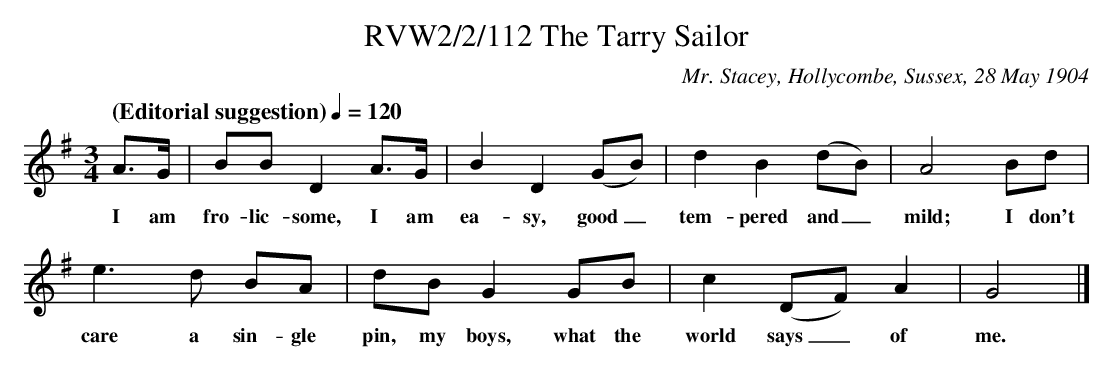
X:1
T:RVW2/2/112 The Tarry Sailor
C:Mr. Stacey, Hollycombe, Sussex, 28 May 1904
L:1/8
Q: "(Editorial suggestion)" 1/4=120
M:3/4
K:G
A3/2G/2 | BB D2 A3/2G/2 | B2 D2 (GB)|d2 B2 (dB) | A4 Bd |
w: I am fro-lic-some, I am ea-sy, good_ tem-pered and_ mild; I don't
e3 d BA | dB G2 GB | c2 (DF) A2 | G4 |]
w: care a sin-gle pin, my boys, what the world says_ of me.
